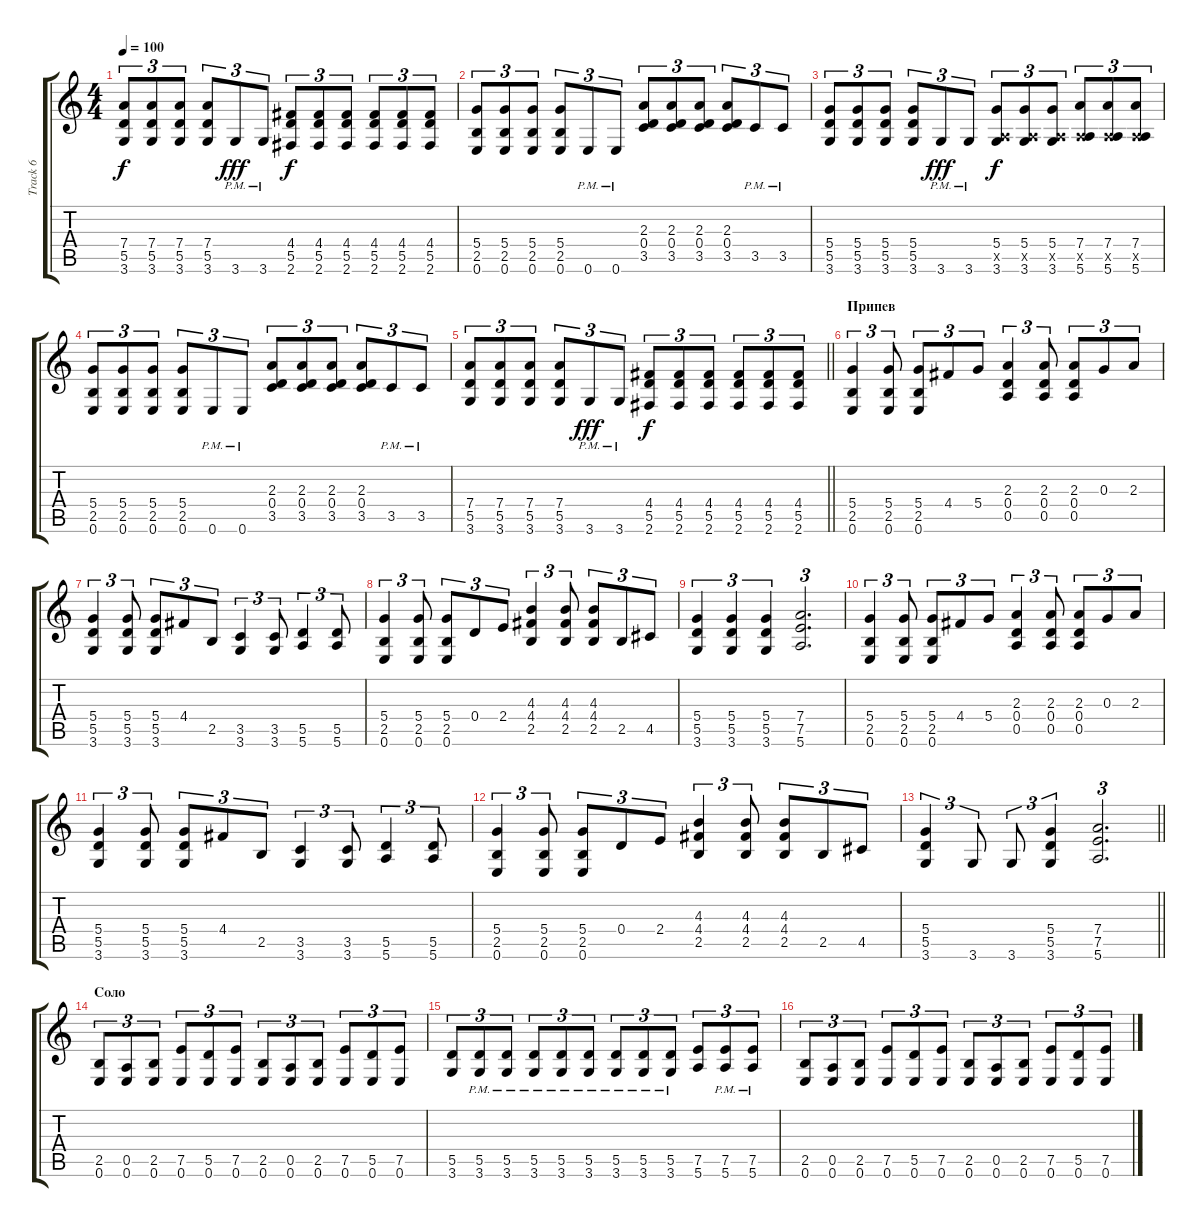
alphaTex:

\track ("Track 6" "Track 6") {instrument overdrivenguitar}
\staff {score tabs}
\tuning (E4 B3 G3 D3 A2 E2) {hide}
\ts (4 4)
\tempo 100
\clef g2
\ks c
(7.4 5.5 3.6).8{tu (3 2) dy f} (7.4 5.5 3.6).8{tu (3 2)} (7.4 5.5 3.6).8{tu (3 2)} (7.4 5.5 3.6).8{tu (3 2)} 3.6{pm}.8{tu (3 2) dy fff} 3.6{pm}.8{tu (3 2)} (4.4 5.5 2.6).8{tu (3 2) dy f} (4.4 5.5 2.6).8{tu (3 2)} (4.4 5.5 2.6).8{tu (3 2)} (4.4 5.5 2.6).8{tu (3 2)} (4.4 5.5 2.6).8{tu (3 2)} (4.4 5.5 2.6).8{tu (3 2)} |
(5.4 2.5 0.6).8{tu (3 2)} (5.4 2.5 0.6).8{tu (3 2)} (5.4 2.5 0.6).8{tu (3 2)} (5.4 2.5 0.6).8{tu (3 2)} 0.6{pm}.8{tu (3 2)} 0.6{pm}.8{tu (3 2)} (2.3 0.4 3.5).8{tu (3 2)} (2.3 0.4 3.5).8{tu (3 2)} (2.3 0.4 3.5).8{tu (3 2)} (2.3 0.4 3.5).8{tu (3 2)} 3.5{pm}.8{tu (3 2)} 3.5{pm}.8{tu (3 2)} |
(5.4 5.5 3.6).8{tu (3 2)} (5.4 5.5 3.6).8{tu (3 2)} (5.4 5.5 3.6).8{tu (3 2)} (5.4 5.5 3.6).8{tu (3 2)} 3.6{pm}.8{tu (3 2) dy fff} 3.6{pm}.8{tu (3 2)} (5.4 0.5{x} 3.6).8{tu (3 2) dy f} (5.4 0.5{x} 3.6).8{tu (3 2)} (5.4 0.5{x} 3.6).8{tu (3 2)} (7.4 0.5{x} 5.6).8{tu (3 2)} (7.4 0.5{x} 5.6).8{tu (3 2)} (7.4 0.5{x} 5.6).8{tu (3 2)} |
(5.4 2.5 0.6).8{tu (3 2)} (5.4 2.5 0.6).8{tu (3 2)} (5.4 2.5 0.6).8{tu (3 2)} (5.4 2.5 0.6).8{tu (3 2)} 0.6{pm}.8{tu (3 2)} 0.6{pm}.8{tu (3 2)} (2.3 0.4 3.5).8{tu (3 2)} (2.3 0.4 3.5).8{tu (3 2)} (2.3 0.4 3.5).8{tu (3 2)} (2.3 0.4 3.5).8{tu (3 2)} 3.5{pm}.8{tu (3 2)} 3.5{pm}.8{tu (3 2)} |
\barLineRight lightlight
(7.4 5.5 3.6).8{tu (3 2)} (7.4 5.5 3.6).8{tu (3 2)} (7.4 5.5 3.6).8{tu (3 2)} (7.4 5.5 3.6).8{tu (3 2)} 3.6{pm}.8{tu (3 2) dy fff} 3.6{pm}.8{tu (3 2)} (4.4 5.5 2.6).8{tu (3 2) dy f} (4.4 5.5 2.6).8{tu (3 2)} (4.4 5.5 2.6).8{tu (3 2)} (4.4 5.5 2.6).8{tu (3 2)} (4.4 5.5 2.6).8{tu (3 2)} (4.4 5.5 2.6).8{tu (3 2)} |
\section ("" "Припев")
(5.4 2.5 0.6).4{tu (3 2)} (5.4 2.5 0.6).8{tu (3 2)} (5.4 2.5 0.6).8{tu (3 2)} 4.4.8{tu (3 2)} 5.4.8{tu (3 2)} (2.3 0.4 0.5).4{tu (3 2)} (2.3 0.4 0.5).8{tu (3 2)} (2.3 0.4 0.5).8{tu (3 2)} 0.3.8{tu (3 2)} 2.3.8{tu (3 2)} |
(5.4 5.5 3.6).4{tu (3 2)} (5.4 5.5 3.6).8{tu (3 2)} (5.4 5.5 3.6).8{tu (3 2)} 4.4.8{tu (3 2)} 2.5.8{tu (3 2)} (3.5 3.6).4{tu (3 2)} (3.5 3.6).8{tu (3 2)} (5.5 5.6).4{tu (3 2)} (5.5 5.6).8{tu (3 2)} |
(5.4 2.5 0.6).4{tu (3 2)} (5.4 2.5 0.6).8{tu (3 2)} (5.4 2.5 0.6).8{tu (3 2)} 0.4.8{tu (3 2)} 2.4.8{tu (3 2)} (4.3 4.4 2.5).4{tu (3 2)} (4.3 4.4 2.5).8{tu (3 2)} (4.3 4.4 2.5).8{tu (3 2)} 2.5.8{tu (3 2)} 4.5.8{tu (3 2)} |
(5.4 5.5 3.6).4{tu (3 2)} (5.4 5.5 3.6).4{tu (3 2)} (5.4 5.5 3.6).4{tu (3 2)} (7.4 7.5 5.6).2{d tu (3 2)} |
(5.4 2.5 0.6).4{tu (3 2)} (5.4 2.5 0.6).8{tu (3 2)} (5.4 2.5 0.6).8{tu (3 2)} 4.4.8{tu (3 2)} 5.4.8{tu (3 2)} (2.3 0.4 0.5).4{tu (3 2)} (2.3 0.4 0.5).8{tu (3 2)} (2.3 0.4 0.5).8{tu (3 2)} 0.3.8{tu (3 2)} 2.3.8{tu (3 2)} |
(5.4 5.5 3.6).4{tu (3 2)} (5.4 5.5 3.6).8{tu (3 2)} (5.4 5.5 3.6).8{tu (3 2)} 4.4.8{tu (3 2)} 2.5.8{tu (3 2)} (3.5 3.6).4{tu (3 2)} (3.5 3.6).8{tu (3 2)} (5.5 5.6).4{tu (3 2)} (5.5 5.6).8{tu (3 2)} |
(5.4 2.5 0.6).4{tu (3 2)} (5.4 2.5 0.6).8{tu (3 2)} (5.4 2.5 0.6).8{tu (3 2)} 0.4.8{tu (3 2)} 2.4.8{tu (3 2)} (4.3 4.4 2.5).4{tu (3 2)} (4.3 4.4 2.5).8{tu (3 2)} (4.3 4.4 2.5).8{tu (3 2)} 2.5.8{tu (3 2)} 4.5.8{tu (3 2)} |
\barLineRight lightlight
(5.4 5.5 3.6).4{tu (3 2)} 3.6.8{tu (3 2)} 3.6.8{tu (3 2)} (5.4 5.5 3.6).4{tu (3 2)} (7.4 7.5 5.6).2{d tu (3 2)} |
\section ("" "Соло")
(2.5 0.6).8{tu (3 2)} (0.5 0.6).8{tu (3 2)} (2.5 0.6).8{tu (3 2)} (7.5 0.6).8{tu (3 2)} (5.5 0.6).8{tu (3 2)} (7.5 0.6).8{tu (3 2)} (2.5 0.6).8{tu (3 2)} (0.5 0.6).8{tu (3 2)} (2.5 0.6).8{tu (3 2)} (7.5 0.6).8{tu (3 2)} (5.5 0.6).8{tu (3 2)} (7.5 0.6).8{tu (3 2)} |
(5.5 3.6).8{tu (3 2)} (5.5{pm} 3.6{pm}).8{tu (3 2)} (5.5{pm} 3.6{pm}).8{tu (3 2)} (5.5{pm} 3.6{pm}).8{tu (3 2)} (5.5{pm} 3.6{pm}).8{tu (3 2)} (5.5{pm} 3.6{pm}).8{tu (3 2)} (5.5{pm} 3.6{pm}).8{tu (3 2)} (5.5{pm} 3.6{pm}).8{tu (3 2)} (5.5{pm} 3.6{pm}).8{tu (3 2)} (7.5 5.6).8{tu (3 2)} (7.5{pm} 5.6{pm}).8{tu (3 2)} (7.5{pm} 5.6{pm}).8{tu (3 2)} |
(2.5 0.6).8{tu (3 2)} (0.5 0.6).8{tu (3 2)} (2.5 0.6).8{tu (3 2)} (7.5 0.6).8{tu (3 2)} (5.5 0.6).8{tu (3 2)} (7.5 0.6).8{tu (3 2)} (2.5 0.6).8{tu (3 2)} (0.5 0.6).8{tu (3 2)} (2.5 0.6).8{tu (3 2)} (7.5 0.6).8{tu (3 2)} (5.5 0.6).8{tu (3 2)} (7.5 0.6).8{tu (3 2)}
